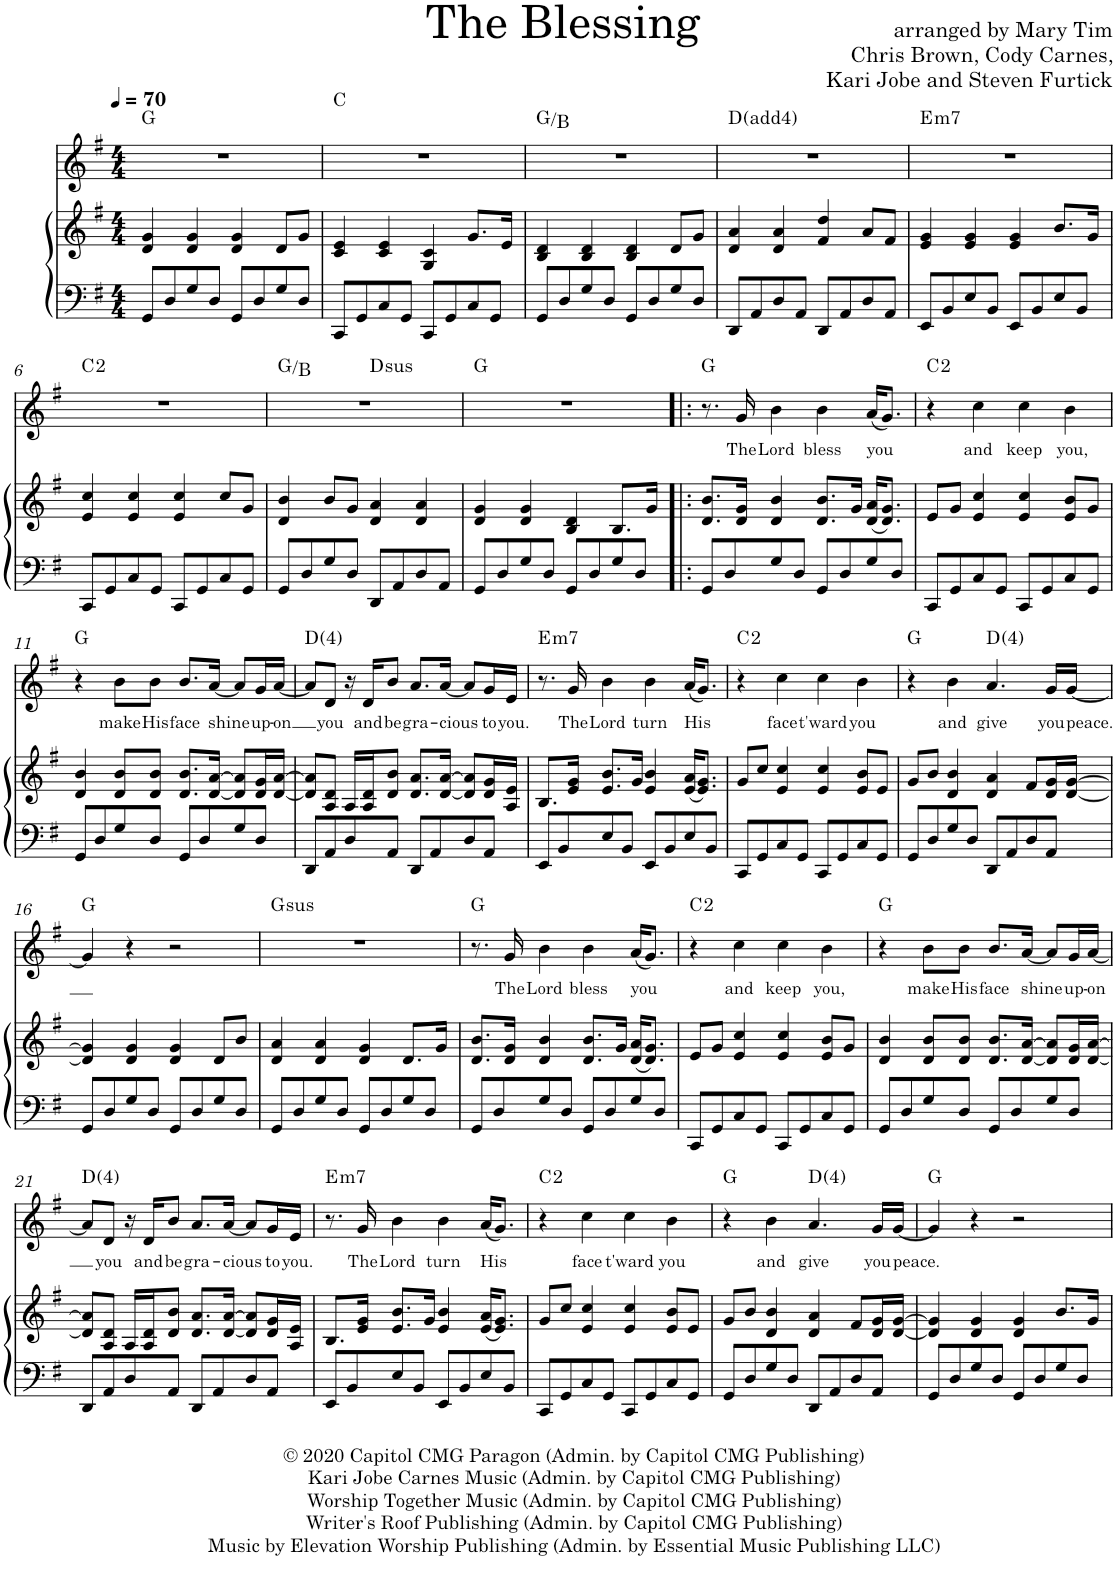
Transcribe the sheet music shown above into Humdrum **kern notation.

**kern	**kern	**kern	**text	**harte
*part2	*part2	*part1	*part1	*part1
*staff3	*staff2	*staff1	*staff1	*
*I"Piano	*	*I"Voice	*	*
*I'Pno	*	*I'V	*	*
*clefF4	*clefG2	*clefG2	*	*
*k[f#]	*k[f#]	*k[f#]	*	*
*M4/4	*M4/4	*M4/4	*	*
*MM70	*MM70	*MM70	*	*
=1	=1	=1	=1	=1
8GG/L	4d/ 4g/	1r	.	G:maj
8D/	.	.	.	.
8G/	4d/ 4g/	.	.	.
8D/J	.	.	.	.
8GG/L	4d/ 4g/	.	.	.
8D/	.	.	.	.
8G/	8d/L	.	.	.
8D/J	8g/J	.	.	.
=2	=2	=2	=2	=2
!	!	!	!	!LO:H:n=1:kt=N.C.
8CC/L	4c/ 4e/	1r	.	N C:maj
8GG/	.	.	.	.
8C/	4c/ 4e/	.	.	.
8GG/J	.	.	.	.
8CC/L	4G/ 4c/	.	.	.
8GG/	.	.	.	.
8C/	8.g/L	.	.	.
8GG/J	.	.	.	.
.	16e/Jk	.	.	.
=3	=3	=3	=3	=3
8GG/L	4B/ 4d/	1r	.	G:maj/3
8D/	.	.	.	.
8G/	4B/ 4d/	.	.	.
8D/J	.	.	.	.
8GG/L	4B/ 4d/	.	.	.
8D/	.	.	.	.
8G/	8d/L	.	.	.
8D/J	8g/J	.	.	.
=4	=4	=4	=4	=4
8DD/L	4d/ 4a/	1r	.	D:maj(4)
8AA/	.	.	.	.
8D/	4d/ 4a/	.	.	.
8AA/J	.	.	.	.
8DD/L	4f#/ 4dd/	.	.	.
8AA/	.	.	.	.
8D/	8a/L	.	.	.
8AA/J	8f#/J	.	.	.
=5	=5	=5	=5	=5
!	!	!	!	!LO:H:kt=m7
8EE/L	4e/ 4g/	1r	.	E:min7
8BB/	.	.	.	.
8E/	4e/ 4g/	.	.	.
8BB/J	.	.	.	.
8EE/L	4e/ 4g/	.	.	.
8BB/	.	.	.	.
8E/	8.b/L	.	.	.
8BB/J	.	.	.	.
.	16g/Jk	.	.	.
!!LO:LB:g=z
=6	=6	=6	=6	=6
8CC/L	4e/ 4cc/	1r	.	C:maj(2)
8GG/	.	.	.	.
8C/	4e/ 4cc/	.	.	.
8GG/J	.	.	.	.
8CC/L	4e/ 4cc/	.	.	.
8GG/	.	.	.	.
8C/	8cc/L	.	.	.
8GG/J	8g/J	.	.	.
=7	=7	=7	=7	=7
*	*	*^	*	*
8GG/L	4d/ 4b/	1r	2ryy	.	G:maj/3
8D/	.	.	.	.	.
8G/	8b/L	.	.	.	.
8D/J	8g/J	.	.	.	.
!	!	!	!	!	!LO:H:kt=sus
8DD/L	4d/ 4a/	.	2ryy	.	D:sus4
8AA/	.	.	.	.	.
8D/	4d/ 4a/	.	.	.	.
8AA/J	.	.	.	.	.
*	*	*v	*v	*	*
=8	=8	=8	=8	=8
8GG/L	4d/ 4g/	1r	.	G:maj
8D/	.	.	.	.
8G/	4d/ 4g/	.	.	.
8D/J	.	.	.	.
8GG/L	4B/ 4d/	.	.	.
8D/	.	.	.	.
8G/	8.B/L	.	.	.
8D/J	.	.	.	.
.	16g/Jk	.	.	.
=9!|:	=9!|:	=9!|:	=9!|:	=9!|:
8GG/L	8.d/ 8.b/L	8.r	.	G:maj
8D/	.	.	.	.
!	!	!	!LO:LY:b	!
.	16d/ 16g/Jk	16g/	The	.
!	!	!	!LO:LY:b	!
8G/	4d/ 4b/	4b\	Lord	.
8D/J	.	.	.	.
!	!	!	!LO:LY:b	!
8GG/L	8.d/ 8.b/L	4b\	bless	.
8D/	.	.	.	.
.	16g/Jk	.	.	.
!	!	!	!LO:LY:b	!
8G/	(16d/ 16a/KL	(16a/KL	you	.
.	8.d/ 8.g/J)	8.g/J)	.	.
8D/J	.	.	.	.
=10	=10	=10	=10	=10
8CC/L	8e/L	4r	.	C:maj(2)
8GG/	8g/J	.	.	.
!	!	!	!LO:LY:b	!
8C/	4e/ 4cc/	4cc\	and	.
8GG/J	.	.	.	.
!	!	!	!LO:LY:b	!
8CC/L	4e/ 4cc/	4cc\	keep	.
8GG/	.	.	.	.
!	!	!	!LO:LY:b	!
8C/	8e/ 8b/L	4b\	you,	.
8GG/J	8g/J	.	.	.
!!LO:LB:g=z
=11	=11	=11	=11	=11
8GG/L	4d/ 4b/	4r	.	G:maj
8D/	.	.	.	.
!	!	!	!LO:LY:b	!
8G/	8d/ 8b/L	8b\L	make	.
!	!	!	!LO:LY:b	!
8D/J	8d/ 8b/J	8b\J	His	.
!	!	!	!LO:LY:b	!
8GG/L	8.d/ 8.b/L	8.b/L	face	.
8D/	.	.	.	.
!	!	!	!LO:LY:b	!
.	[16d/ [16a/Jk	[16a/Jk	shine	.
8G/	8d/] 8a/]L	8a/L]	.	.
!	!	!	!LO:LY:b	!
8D/J	16d/ 16g/L	16g/L	up-	.
!	!	!	!LO:LY:b	!
.	[16d/ [16a/JJ	[16a/JJ	-on	.
=12	=12	=12	=12	=12
8DD/L	8d/] 8a/]L	8a/L]	.	D:maj(4)
!	!	!	!LO:LY:b	!
8AA/	8A/ 8d/J	8d/J	you	.
8D/	16A/LL	16r	.	.
!	!	!	!LO:LY:b	!
.	16A/ 16d/J	16d/KL	and	.
!	!	!	!LO:LY:b	!
8AA/J	8d/ 8b/J	8b/J	be	.
!	!	!	!LO:LY:b	!
8DD/L	8.d/ 8.a/L	8.a/L	gra-	.
8AA/	.	.	.	.
!	!	!	!LO:LY:b	!
.	[16d/ [16a/Jk	[16a/Jk	-cious	.
8D/	8d/] 8a/]L	8a/L]	.	.
!	!	!	!LO:LY:b	!
8AA/J	16d/ 16g/L	16g/L	to	.
!	!	!	!LO:LY:b	!
.	16A/ 16e/JJ	16e/JJ	you.	.
=13	=13	=13	=13	=13
!	!	!	!	!LO:H:kt=m7
8EE/L	8.B/L	8.r	.	E:min7
8BB/	.	.	.	.
!	!	!	!LO:LY:b	!
.	16e/ 16g/Jk	16g/	The	.
!	!	!	!LO:LY:b	!
8E/	8.e/ 8.b/L	4b\	Lord	.
8BB/J	.	.	.	.
.	16g/Jk	.	.	.
!	!	!	!LO:LY:b	!
8EE/L	4e/ 4b/	4b\	turn	.
8BB/	.	.	.	.
!	!	!	!LO:LY:b	!
8E/	(16e/ 16a/KL	(16a/KL	His	.
.	8.e/ 8.g/J)	8.g/J)	.	.
8BB/J	.	.	.	.
=14	=14	=14	=14	=14
8CC/L	8g/L	4r	.	C:maj(2)
8GG/	8cc/J	.	.	.
!	!	!	!LO:LY:b	!
8C/	4e/ 4cc/	4cc\	face	.
8GG/J	.	.	.	.
!	!	!	!LO:LY:b	!
8CC/L	4e/ 4cc/	4cc\	t'ward	.
8GG/	.	.	.	.
!	!	!	!LO:LY:b	!
8C/	8e/ 8b/L	4b\	you	.
8GG/J	8e/J	.	.	.
=15	=15	=15	=15	=15
8GG/L	8g/L	4r	.	G:maj
8D/	8b/J	.	.	.
!	!	!	!LO:LY:b	!
8G/	4d/ 4b/	4b\	and	.
8D/J	.	.	.	.
!	!	!	!LO:LY:b	!
8DD/L	4d/ 4a/	4.a/	give	D:maj(4)
8AA/	.	.	.	.
8D/	8f#/L	.	.	.
!	!	!	!LO:LY:b	!
8AA/J	16d/ 16g/L	16g/LL	you	.
!	!	!	!LO:LY:b	!
.	[16d/ [16g/JJ	[16g/JJ	peace.	.
!!LO:LB:g=z
=16	=16	=16	=16	=16
8GG/L	4d/] 4g/]	4g/]	.	G:maj
8D/	.	.	.	.
8G/	4d/ 4g/	4r	.	.
8D/J	.	.	.	.
8GG/L	4d/ 4g/	2r	.	.
8D/	.	.	.	.
8G/	8d/L	.	.	.
8D/J	8b/J	.	.	.
=17	=17	=17	=17	=17
!	!	!	!	!LO:H:kt=sus
8GG/L	4d/ 4a/	1r	.	G:sus4
8D/	.	.	.	.
8G/	4d/ 4a/	.	.	.
8D/J	.	.	.	.
8GG/L	4d/ 4g/	.	.	.
8D/	.	.	.	.
8G/	8.d/L	.	.	.
8D/J	.	.	.	.
.	16g/Jk	.	.	.
=18	=18	=18	=18	=18
8GG/L	8.d/ 8.b/L	8.r	.	G:maj
8D/	.	.	.	.
!	!	!	!LO:LY:b	!
.	16d/ 16g/Jk	16g/	The	.
!	!	!	!LO:LY:b	!
8G/	4d/ 4b/	4b\	Lord	.
8D/J	.	.	.	.
!	!	!	!LO:LY:b	!
8GG/L	8.d/ 8.b/L	4b\	bless	.
8D/	.	.	.	.
.	16g/Jk	.	.	.
!	!	!	!LO:LY:b	!
8G/	(16d/ 16a/KL	(16a/KL	you	.
.	8.d/ 8.g/J)	8.g/J)	.	.
8D/J	.	.	.	.
=19	=19	=19	=19	=19
8CC/L	8e/L	4r	.	C:maj(2)
8GG/	8g/J	.	.	.
!	!	!	!LO:LY:b	!
8C/	4e/ 4cc/	4cc\	and	.
8GG/J	.	.	.	.
!	!	!	!LO:LY:b	!
8CC/L	4e/ 4cc/	4cc\	keep	.
8GG/	.	.	.	.
!	!	!	!LO:LY:b	!
8C/	8e/ 8b/L	4b\	you,	.
8GG/J	8g/J	.	.	.
=20	=20	=20	=20	=20
8GG/L	4d/ 4b/	4r	.	G:maj
8D/	.	.	.	.
!	!	!	!LO:LY:b	!
8G/	8d/ 8b/L	8b\L	make	.
!	!	!	!LO:LY:b	!
8D/J	8d/ 8b/J	8b\J	His	.
!	!	!	!LO:LY:b	!
8GG/L	8.d/ 8.b/L	8.b/L	face	.
8D/	.	.	.	.
!	!	!	!LO:LY:b	!
.	[16d/ [16a/Jk	[16a/Jk	shine	.
8G/	8d/] 8a/]L	8a/L]	.	.
!	!	!	!LO:LY:b	!
8D/J	16d/ 16g/L	16g/L	up-	.
!	!	!	!LO:LY:b	!
.	[16d/ [16a/JJ	[16a/JJ	-on	.
!!LO:LB:g=z
=21	=21	=21	=21	=21
8DD/L	8d/] 8a/]L	8a/L]	.	D:maj(4)
!	!	!	!LO:LY:b	!
8AA/	8A/ 8d/J	8d/J	you	.
8D/	16A/LL	16r	.	.
!	!	!	!LO:LY:b	!
.	16A/ 16d/J	16d/KL	and	.
!	!	!	!LO:LY:b	!
8AA/J	8d/ 8b/J	8b/J	be	.
!	!	!	!LO:LY:b	!
8DD/L	8.d/ 8.a/L	8.a/L	gra-	.
8AA/	.	.	.	.
!	!	!	!LO:LY:b	!
.	[16d/ [16a/Jk	[16a/Jk	-cious	.
8D/	8d/] 8a/]L	8a/L]	.	.
!	!	!	!LO:LY:b	!
8AA/J	16d/ 16g/L	16g/L	to	.
!	!	!	!LO:LY:b	!
.	16A/ 16e/JJ	16e/JJ	you.	.
=22	=22	=22	=22	=22
!	!	!	!	!LO:H:kt=m7
8EE/L	8.B/L	8.r	.	E:min7
8BB/	.	.	.	.
!	!	!	!LO:LY:b	!
.	16e/ 16g/Jk	16g/	The	.
!	!	!	!LO:LY:b	!
8E/	8.e/ 8.b/L	4b\	Lord	.
8BB/J	.	.	.	.
.	16g/Jk	.	.	.
!	!	!	!LO:LY:b	!
8EE/L	4e/ 4b/	4b\	turn	.
8BB/	.	.	.	.
!	!	!	!LO:LY:b	!
8E/	(16e/ 16a/KL	(16a/KL	His	.
.	8.e/ 8.g/J)	8.g/J)	.	.
8BB/J	.	.	.	.
=23	=23	=23	=23	=23
8CC/L	8g/L	4r	.	C:maj(2)
8GG/	8cc/J	.	.	.
!	!	!	!LO:LY:b	!
8C/	4e/ 4cc/	4cc\	face	.
8GG/J	.	.	.	.
!	!	!	!LO:LY:b	!
8CC/L	4e/ 4cc/	4cc\	t'ward	.
8GG/	.	.	.	.
!	!	!	!LO:LY:b	!
8C/	8e/ 8b/L	4b\	you	.
8GG/J	8e/J	.	.	.
=24	=24	=24	=24	=24
8GG/L	8g/L	4r	.	G:maj
8D/	8b/J	.	.	.
!	!	!	!LO:LY:b	!
8G/	4d/ 4b/	4b\	and	.
8D/J	.	.	.	.
!	!	!	!LO:LY:b	!
8DD/L	4d/ 4a/	4.a/	give	D:maj(4)
8AA/	.	.	.	.
8D/	8f#/L	.	.	.
!	!	!	!LO:LY:b	!
8AA/J	16d/ 16g/L	16g/LL	you	.
!	!	!	!LO:LY:b	!
.	[16d/ [16g/JJ	[16g/JJ	peace.	.
=25	=25	=25	=25	=25
8GG/L	4d/] 4g/]	4g/]	.	G:maj
8D/	.	.	.	.
8G/	4d/ 4g/	4r	.	.
8D/J	.	.	.	.
8GG/L	4d/ 4g/	2r	.	.
8D/	.	.	.	.
8G/	8.b/L	.	.	.
8D/J	.	.	.	.
.	16g/Jk	.	.	.
=	=	=	=	=
*-	*-	*-	*-	*-
